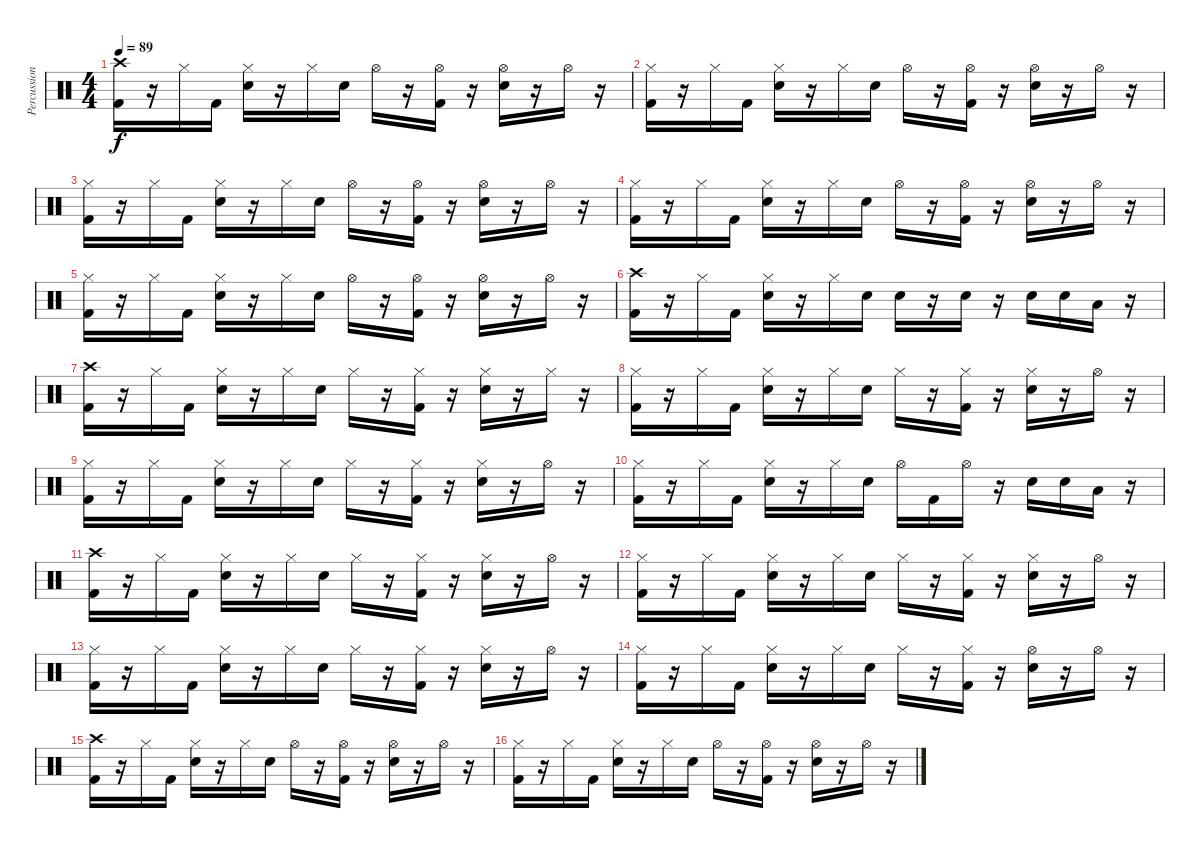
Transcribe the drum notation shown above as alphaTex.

\track ("Percussion" "Percussion") {instrument percussion}
\staff {score}
\articulation defaults
\ts (4 4)
\tempo 89
\clef neutral
\ks c
("Crash high (hit)" "Kick (hit) 2").16{dy f} r.16 "Hi-Hat (closed)".16 "Kick (hit) 2".16 ("Hi-Hat (closed)" "Electric Snare (hit)").16 r.16 "Hi-Hat (closed)".16 "Electric Snare (hit)".16 "Hi-Hat (open)".16 r.16 ("Hi-Hat (open)" "Kick (hit) 2").16 r.16 ("Hi-Hat (open)" "Electric Snare (hit)").16 r.16 "Hi-Hat (open)".16 r.16 |
("Hi-Hat (closed)" "Kick (hit) 2").16 r.16 "Hi-Hat (closed)".16 "Kick (hit) 2".16 ("Hi-Hat (closed)" "Electric Snare (hit)").16 r.16 "Hi-Hat (closed)".16 "Electric Snare (hit)".16 "Hi-Hat (open)".16 r.16 ("Hi-Hat (open)" "Kick (hit) 2").16 r.16 ("Hi-Hat (open)" "Electric Snare (hit)").16 r.16 "Hi-Hat (open)".16 r.16 |
("Hi-Hat (closed)" "Kick (hit) 2").16 r.16 "Hi-Hat (closed)".16 "Kick (hit) 2".16 ("Hi-Hat (closed)" "Electric Snare (hit)").16 r.16 "Hi-Hat (closed)".16 "Electric Snare (hit)".16 "Hi-Hat (open)".16 r.16 ("Hi-Hat (open)" "Kick (hit) 2").16 r.16 ("Hi-Hat (open)" "Electric Snare (hit)").16 r.16 "Hi-Hat (open)".16 r.16 |
("Hi-Hat (closed)" "Kick (hit) 2").16 r.16 "Hi-Hat (closed)".16 "Kick (hit) 2".16 ("Hi-Hat (closed)" "Electric Snare (hit)").16 r.16 "Hi-Hat (closed)".16 "Electric Snare (hit)".16 "Hi-Hat (open)".16 r.16 ("Hi-Hat (open)" "Kick (hit) 2").16 r.16 ("Hi-Hat (open)" "Electric Snare (hit)").16 r.16 "Hi-Hat (open)".16 r.16 |
("Hi-Hat (closed)" "Kick (hit) 2").16 r.16 "Hi-Hat (closed)".16 "Kick (hit) 2".16 ("Hi-Hat (closed)" "Electric Snare (hit)").16 r.16 "Hi-Hat (closed)".16 "Electric Snare (hit)".16 "Hi-Hat (open)".16 r.16 ("Hi-Hat (open)" "Kick (hit) 2").16 r.16 ("Hi-Hat (open)" "Electric Snare (hit)").16 r.16 "Hi-Hat (open)".16 r.16 |
("Crash high (hit)" "Kick (hit) 2").16 r.16 "Hi-Hat (closed)".16 "Kick (hit) 2".16 ("Hi-Hat (closed)" "Electric Snare (hit)").16 r.16 "Hi-Hat (closed)".16 "Electric Snare (hit)".16 "Electric Snare (hit)".16 r.16 "Electric Snare (hit)".16 r.16 "Electric Snare (hit)".16 "Electric Snare (hit)".16 "Low Tom (hit)".16 r.16 |
("Crash high (hit)" "Kick (hit) 2").16 r.16 "Hi-Hat (closed)".16 "Kick (hit) 2".16 ("Hi-Hat (closed)" "Electric Snare (hit)").16 r.16 "Hi-Hat (closed)".16 "Electric Snare (hit)".16 "Hi-Hat (closed)".16 r.16 ("Hi-Hat (closed)" "Kick (hit) 2").16 r.16 ("Hi-Hat (closed)" "Electric Snare (hit)").16 r.16 "Hi-Hat (closed)".16 r.16 |
("Hi-Hat (closed)" "Kick (hit) 2").16 r.16 "Hi-Hat (closed)".16 "Kick (hit) 2".16 ("Hi-Hat (closed)" "Electric Snare (hit)").16 r.16 "Hi-Hat (closed)".16 "Electric Snare (hit)".16 "Hi-Hat (closed)".16 r.16 ("Hi-Hat (closed)" "Kick (hit) 2").16 r.16 ("Hi-Hat (closed)" "Electric Snare (hit)").16 r.16 "Hi-Hat (open)".16 r.16 |
("Hi-Hat (closed)" "Kick (hit) 2").16 r.16 "Hi-Hat (closed)".16 "Kick (hit) 2".16 ("Hi-Hat (closed)" "Electric Snare (hit)").16 r.16 "Hi-Hat (closed)".16 "Electric Snare (hit)".16 "Hi-Hat (closed)".16 r.16 ("Hi-Hat (closed)" "Kick (hit) 2").16 r.16 ("Hi-Hat (closed)" "Electric Snare (hit)").16 r.16 "Hi-Hat (open)".16 r.16 |
("Hi-Hat (closed)" "Kick (hit) 2").16 r.16 "Hi-Hat (closed)".16 "Kick (hit) 2".16 ("Hi-Hat (closed)" "Electric Snare (hit)").16 r.16 "Hi-Hat (closed)".16 "Electric Snare (hit)".16 "Hi-Hat (open)".16 "Kick (hit) 2".16 "Hi-Hat (open)".16 r.16 "Electric Snare (hit)".16 "Electric Snare (hit)".16 "Low Tom (hit)".16 r.16 |
("Crash high (hit)" "Kick (hit) 2").16 r.16 "Hi-Hat (closed)".16 "Kick (hit) 2".16 ("Hi-Hat (closed)" "Electric Snare (hit)").16 r.16 "Hi-Hat (closed)".16 "Electric Snare (hit)".16 "Hi-Hat (closed)".16 r.16 ("Hi-Hat (closed)" "Kick (hit) 2").16 r.16 ("Hi-Hat (closed)" "Electric Snare (hit)").16 r.16 "Hi-Hat (open)".16 r.16 |
("Hi-Hat (closed)" "Kick (hit) 2").16 r.16 "Hi-Hat (closed)".16 "Kick (hit) 2".16 ("Hi-Hat (closed)" "Electric Snare (hit)").16 r.16 "Hi-Hat (closed)".16 "Electric Snare (hit)".16 "Hi-Hat (closed)".16 r.16 ("Hi-Hat (closed)" "Kick (hit) 2").16 r.16 ("Hi-Hat (closed)" "Electric Snare (hit)").16 r.16 "Hi-Hat (open)".16 r.16 |
("Hi-Hat (closed)" "Kick (hit) 2").16 r.16 "Hi-Hat (closed)".16 "Kick (hit) 2".16 ("Hi-Hat (closed)" "Electric Snare (hit)").16 r.16 "Hi-Hat (closed)".16 "Electric Snare (hit)".16 "Hi-Hat (closed)".16 r.16 ("Hi-Hat (closed)" "Kick (hit) 2").16 r.16 ("Hi-Hat (closed)" "Electric Snare (hit)").16 r.16 "Hi-Hat (open)".16 r.16 |
("Hi-Hat (closed)" "Kick (hit) 2").16 r.16 "Hi-Hat (closed)".16 "Kick (hit) 2".16 ("Hi-Hat (closed)" "Electric Snare (hit)").16 r.16 "Hi-Hat (closed)".16 "Electric Snare (hit)".16 "Hi-Hat (closed)".16 r.16 ("Hi-Hat (closed)" "Kick (hit) 2").16 r.16 ("Hi-Hat (open)" "Electric Snare (hit)").16 r.16 "Hi-Hat (open)".16 r.16 |
("Crash high (hit)" "Kick (hit) 2").16 r.16 "Hi-Hat (closed)".16 "Kick (hit) 2".16 ("Hi-Hat (closed)" "Electric Snare (hit)").16 r.16 "Hi-Hat (closed)".16 "Electric Snare (hit)".16 "Hi-Hat (open)".16 r.16 ("Hi-Hat (open)" "Kick (hit) 2").16 r.16 ("Hi-Hat (open)" "Electric Snare (hit)").16 r.16 "Hi-Hat (open)".16 r.16 |
("Hi-Hat (closed)" "Kick (hit) 2").16 r.16 "Hi-Hat (closed)".16 "Kick (hit) 2".16 ("Hi-Hat (closed)" "Electric Snare (hit)").16 r.16 "Hi-Hat (closed)".16 "Electric Snare (hit)".16 "Hi-Hat (open)".16 r.16 ("Hi-Hat (open)" "Kick (hit) 2").16 r.16 ("Hi-Hat (open)" "Electric Snare (hit)").16 r.16 "Hi-Hat (open)".16 r.16
